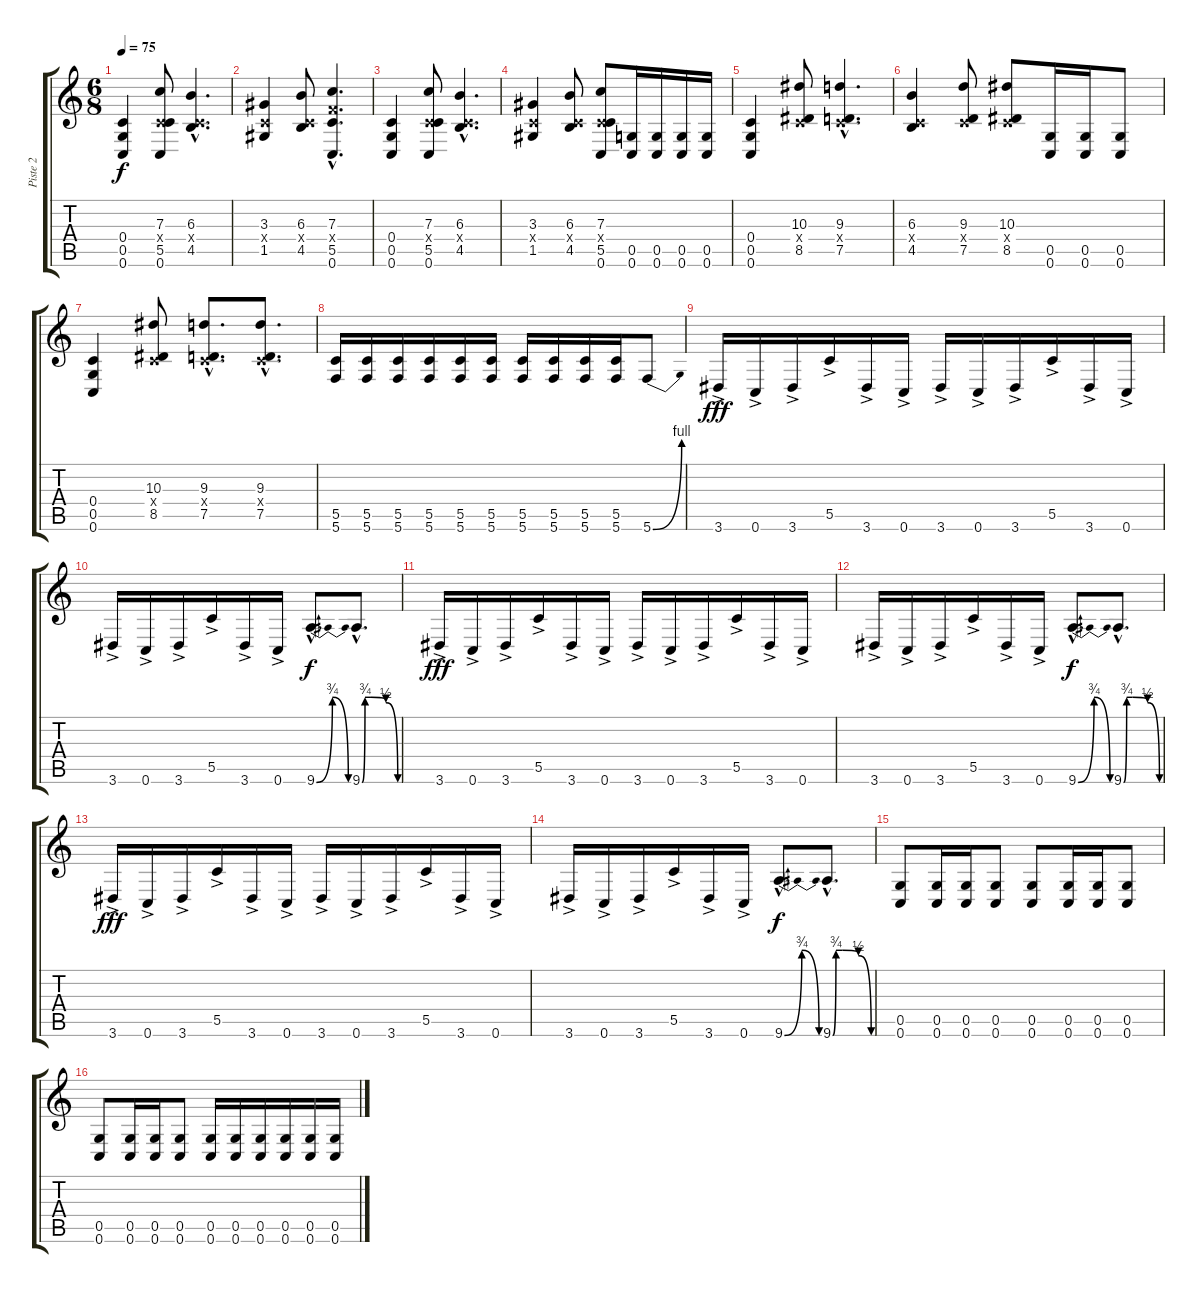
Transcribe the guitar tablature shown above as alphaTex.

\track ("Piste 2" "Piste 2") {instrument acousticguitarsteel}
\staff {score tabs}
\tuning (D4 A3 F3 C3 G2 C2) {hide}
\ts (6 8)
\tempo 75
\clef g2
\ks c
(0.4 0.5 0.6).4{dy f instrument distortionguitar} (7.3 0.4{x} 5.5 0.6).8 (6.3{hac} 0.4{hac x} 4.5{hac}).4{d} |
(3.3 0.4{x} 1.5).4 (6.3 0.4{x} 4.5).8 (7.3{hac} 5.4{hac x} 5.5{hac} 0.6{hac}).4{d} |
(0.4 0.5 0.6).4 (7.3 0.4{x} 5.5 0.6).8 (6.3{hac} 0.4{hac x} 4.5{hac}).4{d} |
(3.3 0.4{x} 1.5).4 (6.3 0.4{x} 4.5).8 (7.3 0.4{x} 5.5 0.6).8 (0.5 0.6).16 (0.5 0.6).16 (0.5 0.6).16 (0.5 0.6).16 |
(0.4 0.5 0.6).4 (10.3 0.4{x} 8.5).8 (9.3{hac} 0.4{hac x} 7.5{hac}).4{d} |
(6.3 0.4{x} 4.5).4 (9.3 0.4{x} 7.5).8 (10.3 0.4{x} 8.5).8 (0.5 0.6).16 (0.5 0.6).16 (0.5 0.6).8 |
(0.4 0.5 0.6).4 (10.3 0.4{x} 8.5).8 (9.3{hac} 0.4{hac x} 7.5{hac}).8{d} (9.3{hac} 0.4{hac x} 7.5{hac}).8{d} |
(5.5 5.6).16 (5.5 5.6).16 (5.5 5.6).16 (5.5 5.6).16 (5.5 5.6).16 (5.5 5.6).16 (5.5 5.6).16 (5.5 5.6).16 (5.5 5.6).16 (5.5 5.6).16 5.6{be (bend 0 0 60 4)}.8 |
3.6{ac}.16{dy fff} 0.6{ac}.16 3.6{ac}.16 5.5{ac}.16 3.6{ac}.16 0.6{ac}.16 3.6{ac}.16 0.6{ac}.16 3.6{ac}.16 5.5{ac}.16 3.6{ac}.16 0.6{ac}.16 |
3.6{ac}.16 0.6{ac}.16 3.6{ac}.16 5.5{ac}.16 3.6{ac}.16 0.6{ac}.16 9.6{be (bendrelease 0 0 5 3 20 3 60 0) hac}.8{d dy f} 9.6{be (custom 0 0 5 3 15 3 40 2 60 0) hac}.8{d} |
3.6{ac}.16{dy fff} 0.6{ac}.16 3.6{ac}.16 5.5{ac}.16 3.6{ac}.16 0.6{ac}.16 3.6{ac}.16 0.6{ac}.16 3.6{ac}.16 5.5{ac}.16 3.6{ac}.16 0.6{ac}.16 |
3.6{ac}.16 0.6{ac}.16 3.6{ac}.16 5.5{ac}.16 3.6{ac}.16 0.6{ac}.16 9.6{be (bendrelease 0 0 5 3 20 3 60 0) hac}.8{d dy f} 9.6{be (custom 0 0 5 3 15 3 40 2 60 0) hac}.8{d} |
3.6{ac}.16{dy fff} 0.6{ac}.16 3.6{ac}.16 5.5{ac}.16 3.6{ac}.16 0.6{ac}.16 3.6{ac}.16 0.6{ac}.16 3.6{ac}.16 5.5{ac}.16 3.6{ac}.16 0.6{ac}.16 |
3.6{ac}.16 0.6{ac}.16 3.6{ac}.16 5.5{ac}.16 3.6{ac}.16 0.6{ac}.16 9.6{be (bendrelease 0 0 5 3 20 3 60 0) hac}.8{d dy f} 9.6{be (custom 0 0 5 3 15 3 40 2 60 0) hac}.8{d} |
(0.5 0.6).8 (0.5 0.6).16 (0.5 0.6).16 (0.5 0.6).8 (0.5 0.6).8 (0.5 0.6).16 (0.5 0.6).16 (0.5 0.6).8 |
(0.5 0.6).8 (0.5 0.6).16 (0.5 0.6).16 (0.5 0.6).8 (0.5 0.6).16 (0.5 0.6).16 (0.5 0.6).16 (0.5 0.6).16 (0.5 0.6).16 (0.5 0.6).16
